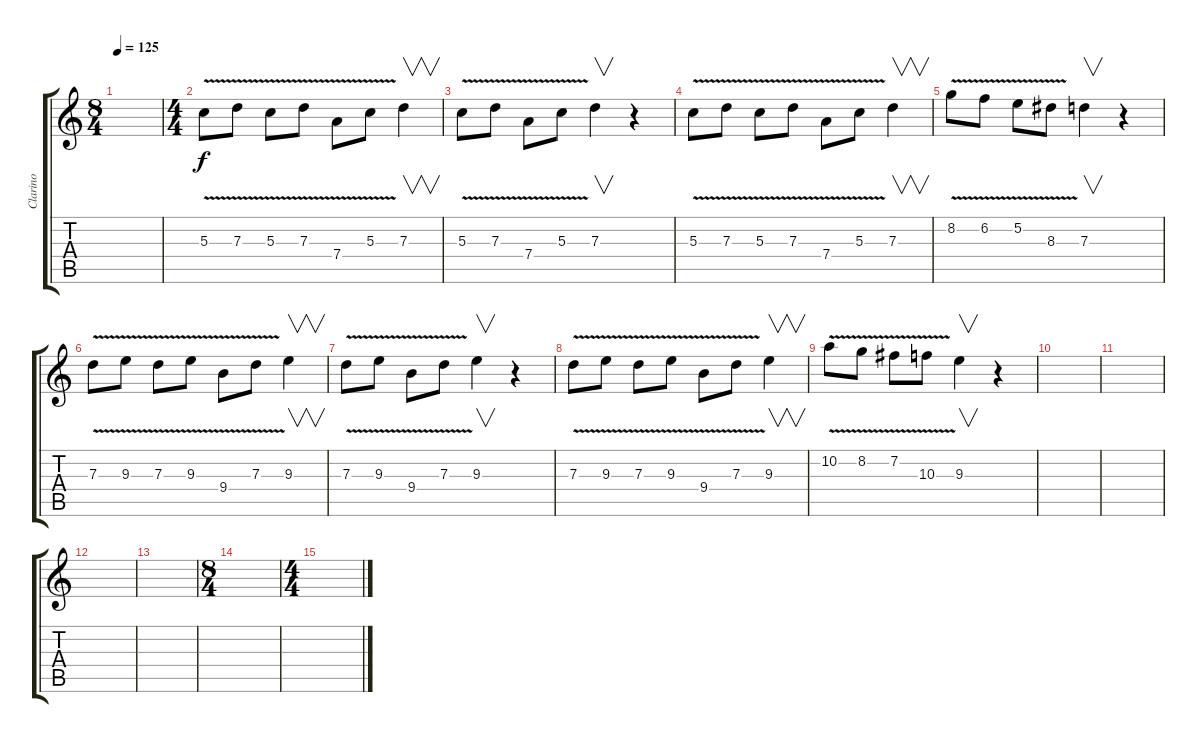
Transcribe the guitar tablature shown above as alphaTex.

\track ("Clarino" "Clarino") {instrument flute}
\staff {score tabs}
\tuning (E5 B4 G4 D4 A3 E3) {hide}
\ts (8 4)
\tempo 125
\clef g2
\ks c
|
\ts (4 4)
5.3{v}.8 7.3{v}.8 5.3{v}.8 7.3{v}.8 7.4{v}.8 5.3{v}.8 7.3.4{v} |
5.3{v}.8 7.3{v}.8 7.4{v}.8 5.3{v}.8 7.3.4{v} r.4 |
5.3{v}.8 7.3{v}.8 5.3{v}.8 7.3{v}.8 7.4{v}.8 5.3{v}.8 7.3.4{v} |
8.2{v}.8 6.2{v}.8 5.2{v}.8 8.3{v}.8 7.3.4{v} r.4 |
7.3{v}.8 9.3{v}.8 7.3{v}.8 9.3{v}.8 9.4{v}.8 7.3{v}.8 9.3.4{v} |
7.3{v}.8 9.3{v}.8 9.4{v}.8 7.3{v}.8 9.3.4{v} r.4 |
7.3{v}.8 9.3{v}.8 7.3{v}.8 9.3{v}.8 9.4{v}.8 7.3{v}.8 9.3.4{v} |
10.2{v}.8 8.2{v}.8 7.2{v}.8 10.3{v}.8 9.3.4{v} r.4 |
|
|
|
|
\ts (8 4)
|
\ts (4 4)
